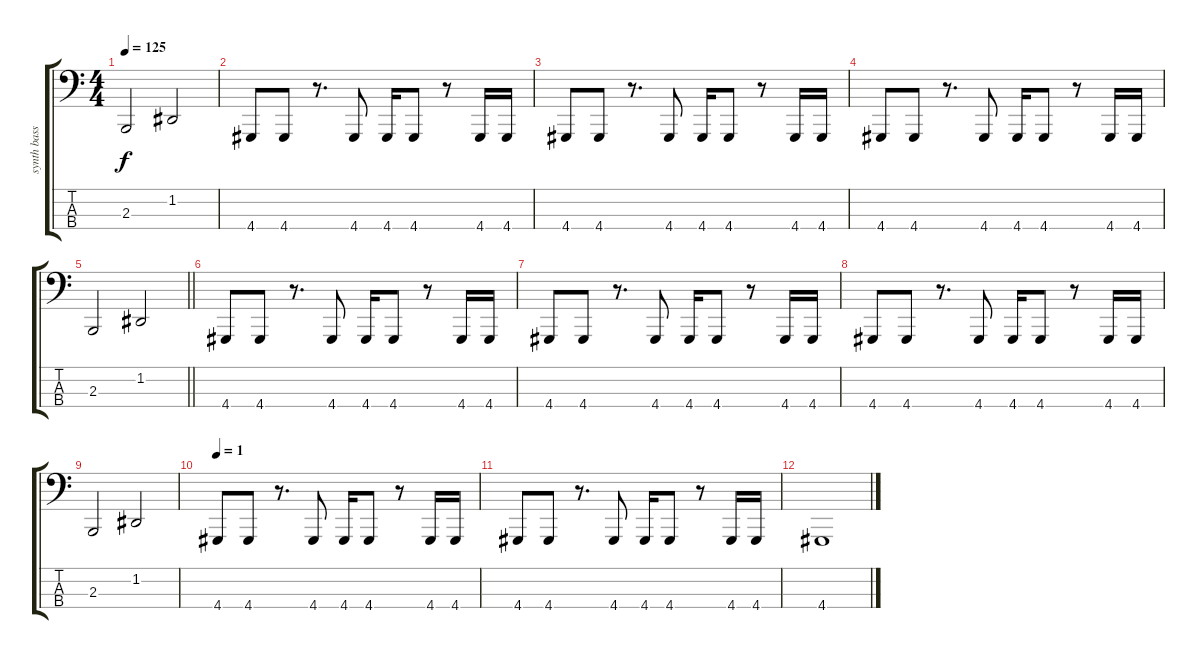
\track ("synth bass" "synth bass") {instrument lead2sawtooth}
\staff {score tabs}
\tuning (G2 D2 A1 E1) {hide}
\ts (4 4)
\tempo 125
\clef f4
\ks c
2.3.2{dy f} 1.2.2 |
4.4.8 4.4.8 r.8{d} 4.4.8 4.4.16 4.4.8 r.8 4.4.16 4.4.16 |
4.4.8 4.4.8 r.8{d} 4.4.8 4.4.16 4.4.8 r.8 4.4.16 4.4.16 |
4.4.8 4.4.8 r.8{d} 4.4.8 4.4.16 4.4.8 r.8 4.4.16 4.4.16 |
\barLineRight lightlight
2.3.2 1.2.2 |
4.4.8 4.4.8 r.8{d} 4.4.8 4.4.16 4.4.8 r.8 4.4.16 4.4.16 |
4.4.8 4.4.8 r.8{d} 4.4.8 4.4.16 4.4.8 r.8 4.4.16 4.4.16 |
4.4.8 4.4.8 r.8{d} 4.4.8 4.4.16 4.4.8 r.8 4.4.16 4.4.16 |
2.3.2 1.2.2 |
\tempo 1
4.4.8 4.4.8 r.8{d} 4.4.8 4.4.16 4.4.8 r.8 4.4.16 4.4.16 |
4.4.8 4.4.8 r.8{d} 4.4.8 4.4.16 4.4.8 r.8 4.4.16 4.4.16 |
4.4.1{volume 7}
